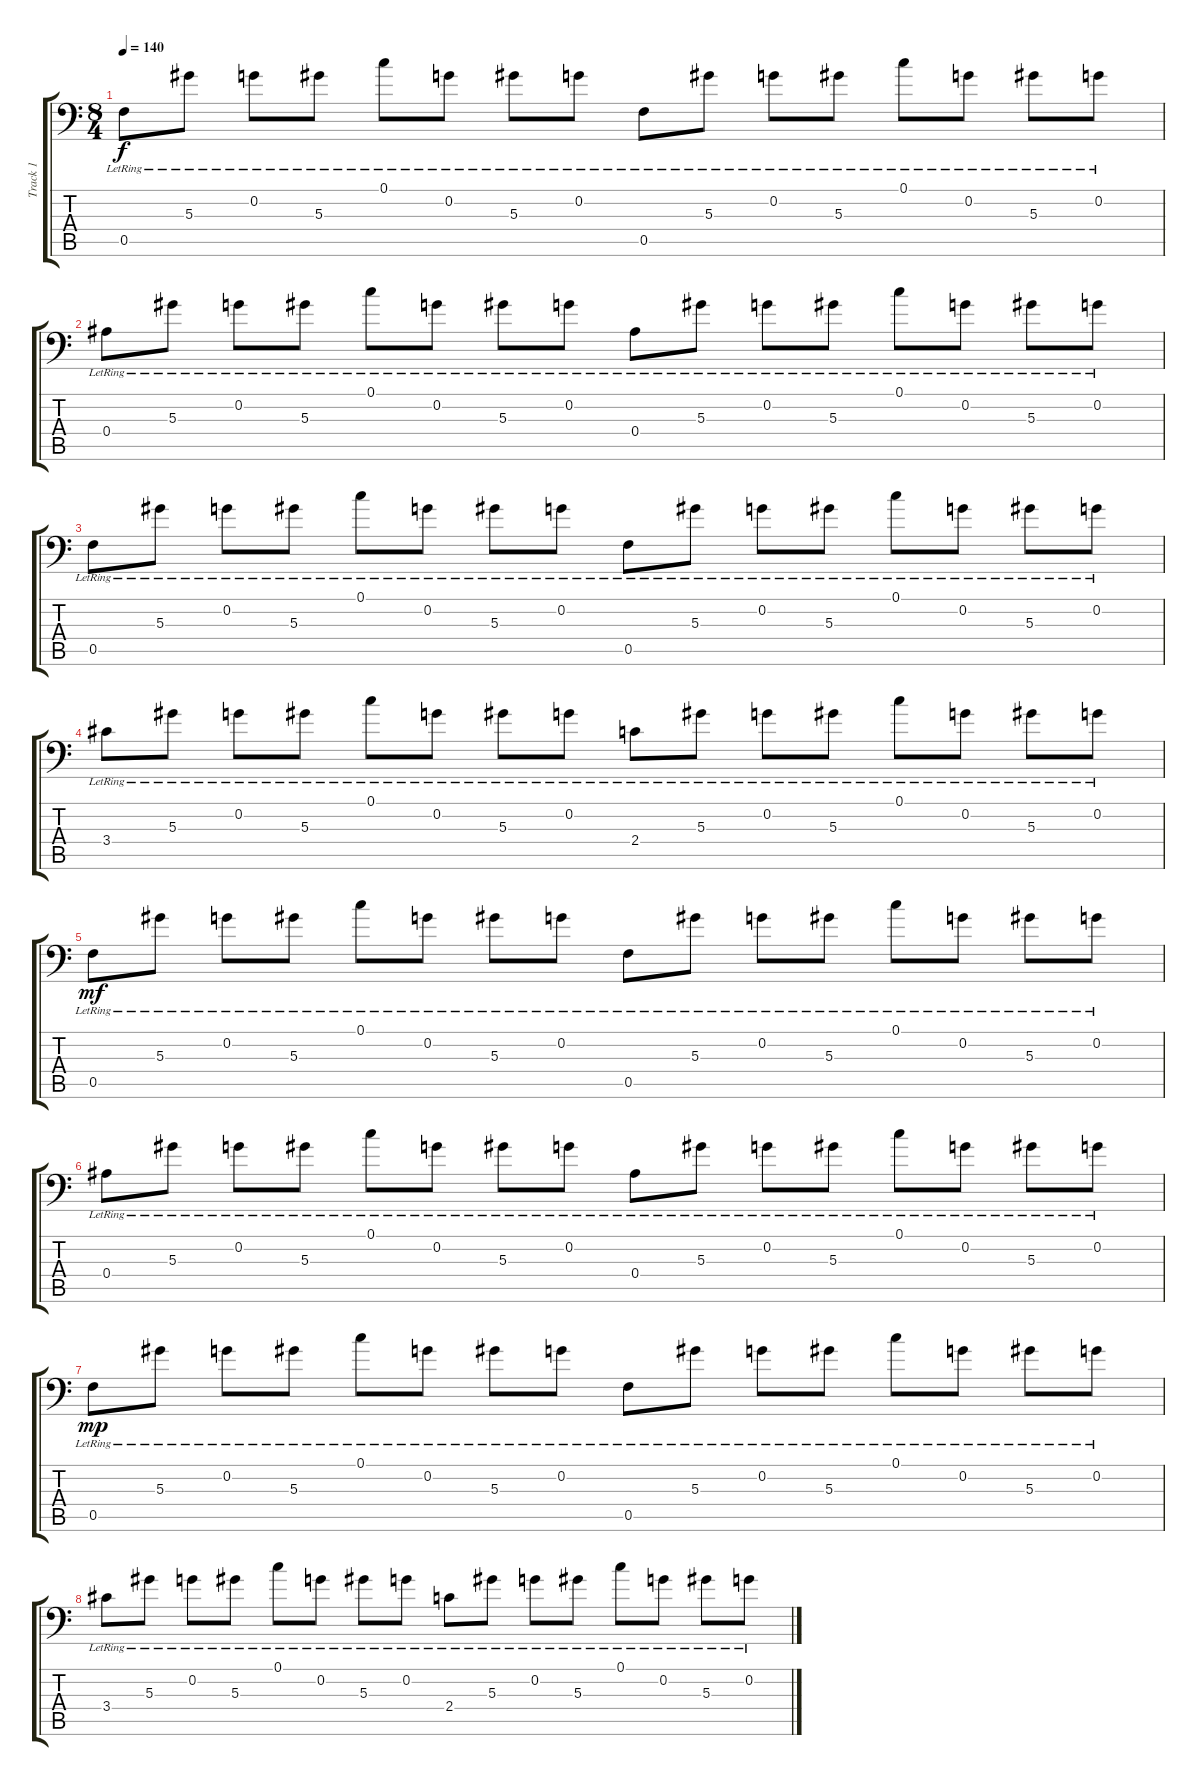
\track ("Track 1" "Track 1") {instrument acousticguitarsteel}
\staff {score tabs}
\tuning (C4 G3 Eb3 Bb2 F2 G1) {hide}
\ts (8 4)
\tempo 140
\clef f4
\ks c
0.5{lr}.8{dy f volume 14 instrument acousticguitarsteel} 5.3{lr}.8 0.2{lr}.8 5.3{lr}.8 0.1{lr}.8 0.2{lr}.8 5.3{lr}.8 0.2{lr}.8 0.5{lr}.8 5.3{lr}.8 0.2{lr}.8 5.3{lr}.8 0.1{lr}.8 0.2{lr}.8 5.3{lr}.8 0.2{lr}.8 |
0.4{lr}.8 5.3{lr}.8 0.2{lr}.8 5.3{lr}.8 0.1{lr}.8 0.2{lr}.8 5.3{lr}.8 0.2{lr}.8 0.4{lr}.8 5.3{lr}.8 0.2{lr}.8 5.3{lr}.8 0.1{lr}.8 0.2{lr}.8 5.3{lr}.8 0.2{lr}.8 |
0.5{lr}.8{volume 14 instrument acousticguitarsteel} 5.3{lr}.8 0.2{lr}.8 5.3{lr}.8 0.1{lr}.8 0.2{lr}.8 5.3{lr}.8 0.2{lr}.8 0.5{lr}.8 5.3{lr}.8 0.2{lr}.8 5.3{lr}.8 0.1{lr}.8 0.2{lr}.8 5.3{lr}.8 0.2{lr}.8 |
3.4{lr}.8 5.3{lr}.8 0.2{lr}.8 5.3{lr}.8 0.1{lr}.8 0.2{lr}.8 5.3{lr}.8 0.2{lr}.8 2.4{lr}.8 5.3{lr}.8 0.2{lr}.8 5.3{lr}.8 0.1{lr}.8 0.2{lr}.8 5.3{lr}.8 0.2{lr}.8 |
0.5{lr}.8{dy mf volume 14 instrument acousticguitarsteel} 5.3{lr}.8 0.2{lr}.8 5.3{lr}.8 0.1{lr}.8 0.2{lr}.8 5.3{lr}.8 0.2{lr}.8 0.5{lr}.8 5.3{lr}.8 0.2{lr}.8 5.3{lr}.8 0.1{lr}.8 0.2{lr}.8 5.3{lr}.8 0.2{lr}.8 |
0.4{lr}.8 5.3{lr}.8 0.2{lr}.8 5.3{lr}.8 0.1{lr}.8 0.2{lr}.8 5.3{lr}.8 0.2{lr}.8 0.4{lr}.8 5.3{lr}.8 0.2{lr}.8 5.3{lr}.8 0.1{lr}.8 0.2{lr}.8 5.3{lr}.8 0.2{lr}.8 |
0.5{lr}.8{dy mp volume 14 instrument acousticguitarsteel} 5.3{lr}.8 0.2{lr}.8 5.3{lr}.8 0.1{lr}.8 0.2{lr}.8 5.3{lr}.8 0.2{lr}.8 0.5{lr}.8 5.3{lr}.8 0.2{lr}.8 5.3{lr}.8 0.1{lr}.8 0.2{lr}.8 5.3{lr}.8 0.2{lr}.8 |
3.4{lr}.8 5.3{lr}.8 0.2{lr}.8 5.3{lr}.8 0.1{lr}.8 0.2{lr}.8 5.3{lr}.8 0.2{lr}.8 2.4{lr}.8 5.3{lr}.8 0.2{lr}.8 5.3{lr}.8 0.1{lr}.8 0.2{lr}.8 5.3{lr}.8 0.2{lr}.8
